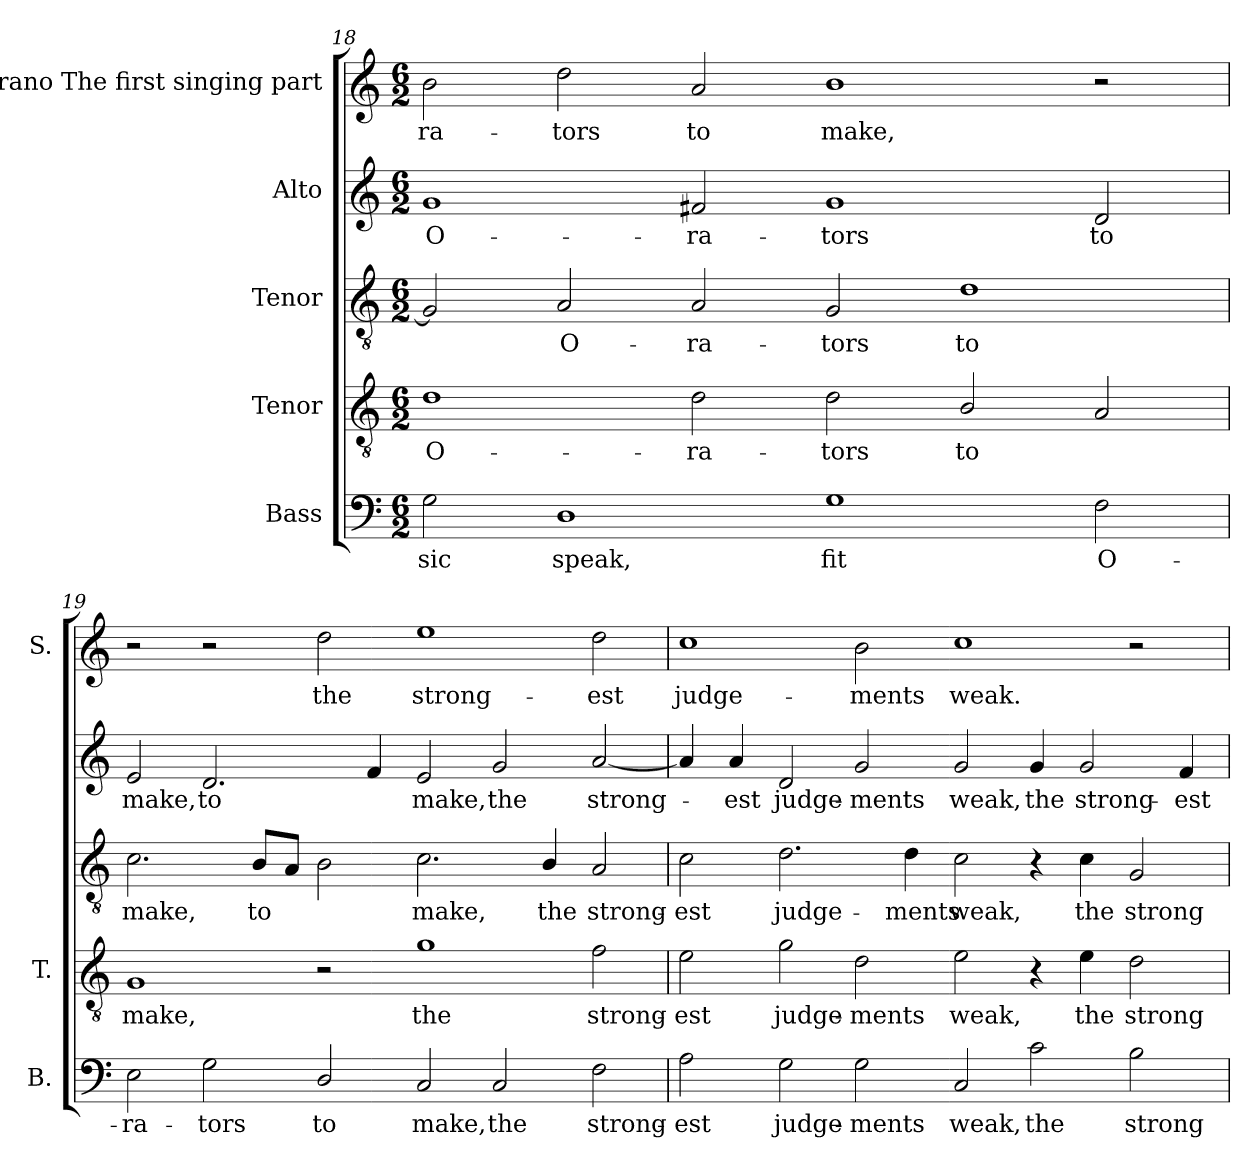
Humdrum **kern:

**kern	**text	**kern	**text	**kern	**text	**kern	**text	**kern	**text
*part5	*part5	*part4	*part4	*part3	*part3	*part2	*part2	*part1	*part1
*staff5	*staff5	*staff4	*staff4	*staff3	*staff3	*staff2	*staff2	*staff1	*staff1
*I"Bass	*	*I"Tenor	*	*I"Tenor	*	*I"Alto	*	*I"Soprano The first singing part	*
*I'B.	*	*I'T.	*	*	*	*	*	*I'S.	*
*clefF4	*	*clefGv2	*	*clefGv2	*	*clefG2	*	*clefG2	*
*	*	*ITrd7c12	*	*ITrd7c12	*	*ITrd7c12	*	*	*
*k[]	*	*k[]	*	*k[]	*	*k[]	*	*k[]	*
*C:	*	*C:	*	*C:	*	*C:	*	*C:	*
*M6/2	*	*M6/2	*	*M6/2	*	*M6/2	*	*M6/2	*
=18	=18	=18	=18	=18	=18	=18	=18	=18	=18
!	!LO:LY:b:color=#000000	!	!	!	!	!	!	!	!
!	!	!	!LO:LY:b:color=#000000	!	!	!	!	!	!
!	!	!	!	!	!	!	!LO:LY:b:color=#000000	!	!
!	!	!	!	!	!	!	!	!	!LO:LY:b:color=#000000
2Gi\	-sic	1Di	O-	2GGi/]	.	1Gi	O-	2bi\	-ra-
!	!LO:LY:b:color=#000000	!	!	!	!	!	!	!	!
!	!	!	!	!	!LO:LY:b:color=#000000	!	!	!	!
!	!	!	!	!	!	!	!	!	!LO:LY:b:color=#000000
1Di	speak,	.	.	2AAi/	O-	.	.	2ddi\	-tors
!	!	!	!LO:LY:b:color=#000000	!	!	!	!	!	!
!	!	!	!	!	!LO:LY:b:color=#000000	!	!	!	!
!	!	!	!	!	!	!	!LO:LY:b:color=#000000	!	!
!	!	!	!	!	!	!	!	!	!LO:LY:b:color=#000000
.	.	2Di\	-ra-	2AAi/	-ra-	2F#Xi/	-ra-	2ai/	to
!	!LO:LY:b:color=#000000	!	!	!	!	!	!	!	!
!	!	!	!LO:LY:b:color=#000000	!	!	!	!	!	!
!	!	!	!	!	!LO:LY:b:color=#000000	!	!	!	!
!	!	!	!	!	!	!	!LO:LY:b:color=#000000	!	!
!	!	!	!	!	!	!	!	!	!LO:LY:b:color=#000000
1Gi	fit	2Di\	-tors	2GGi/	-tors	1Gi	-tors	1bi	make,
!	!	!	!LO:LY:b:color=#000000	!	!	!	!	!	!
!	!	!	!	!	!LO:LY:b:color=#000000	!	!	!	!
.	.	2BBi/	to	1Di	to	.	.	.	.
!	!LO:LY:b:color=#000000	!	!	!	!	!	!	!	!
!	!	!	!	!	!	!	!LO:LY:b:color=#000000	!	!
2Fi\	O-	2AAi/	.	.	.	2Di/	to	2r	.
!!LO:PB:g=z
=19	=19	=19	=19	=19	=19	=19	=19	=19	=19
!	!LO:LY:b:color=#000000	!	!	!	!	!	!	!	!
!	!	!	!LO:LY:b:color=#000000	!	!	!	!	!	!
!	!	!	!	!	!LO:LY:b:color=#000000	!	!	!	!
!	!	!	!	!	!	!	!LO:LY:b:color=#000000	!	!
2Ei\	-ra-	1GGi	make,	2.Ci\	make,	2Ei/	make,	2r	.
!	!LO:LY:b:color=#000000	!	!	!	!	!	!	!	!
!	!	!	!	!	!	!	!LO:LY:b:color=#000000	!	!
2Gi\	-tors	.	.	.	.	2.Di/	to	2r	.
!	!	!	!	!	!LO:LY:b:color=#000000	!	!	!	!
.	.	.	.	8BBi/L	to	.	.	.	.
.	.	.	.	8AAi/J	.	.	.	.	.
!	!LO:LY:b:color=#000000	!	!	!	!	!	!	!	!
!	!	!	!	!	!	!	!	!	!LO:LY:b:color=#000000
2Di/	to	2r	.	2BBi\	.	.	.	2ddi\	the
.	.	.	.	.	.	4Fi/	.	.	.
!	!LO:LY:b:color=#000000	!	!	!	!	!	!	!	!
!	!	!	!LO:LY:b:color=#000000	!	!	!	!	!	!
!	!	!	!	!	!LO:LY:b:color=#000000	!	!	!	!
!	!	!	!	!	!	!	!LO:LY:b:color=#000000	!	!
!	!	!	!	!	!	!	!	!	!LO:LY:b:color=#000000
2Ci/	make,	1Gi	the	2.Ci\	make,	2Ei/	make,	1eei	strong-
!	!LO:LY:b:color=#000000	!	!	!	!	!	!	!	!
!	!	!	!	!	!	!	!LO:LY:b:color=#000000	!	!
2Ci/	the	.	.	.	.	2Gi/	the	.	.
!	!	!	!	!	!LO:LY:b:color=#000000	!	!	!	!
.	.	.	.	4BBi/	the	.	.	.	.
!	!LO:LY:b:color=#000000	!	!	!	!	!	!	!	!
!	!	!	!LO:LY:b:color=#000000	!	!	!	!	!	!
!	!	!	!	!	!LO:LY:b:color=#000000	!	!	!	!
!	!	!	!	!	!	!	!LO:LY:b:color=#000000	!	!
!	!	!	!	!	!	!	!	!	!LO:LY:b:color=#000000
2Fi\	strong-	2Fi\	strong-	2AAi/	strong-	[2Ai/	strong-	2ddi\	-est
=20	=20	=20	=20	=20	=20	=20	=20	=20	=20
!	!LO:LY:b:color=#000000	!	!	!	!	!	!	!	!
!	!	!	!LO:LY:b:color=#000000	!	!	!	!	!	!
!	!	!	!	!	!LO:LY:b:color=#000000	!	!	!	!
!	!	!	!	!	!	!	!	!	!LO:LY:b:color=#000000
2Ai\	-est	2Ei\	-est	2Ci\	-est	4Ai/]	.	1cci	judge-
!	!	!	!	!	!	!	!LO:LY:b:color=#000000	!	!
.	.	.	.	.	.	4Ai/	-est	.	.
!	!LO:LY:b:color=#000000	!	!	!	!	!	!	!	!
!	!	!	!LO:LY:b:color=#000000	!	!	!	!	!	!
!	!	!	!	!	!LO:LY:b:color=#000000	!	!	!	!
!	!	!	!	!	!	!	!LO:LY:b:color=#000000	!	!
2Gi\	judge-	2Gi\	judge-	2.Di\	judge-	2Di/	judge-	.	.
!	!LO:LY:b:color=#000000	!	!	!	!	!	!	!	!
!	!	!	!LO:LY:b:color=#000000	!	!	!	!	!	!
!	!	!	!	!	!	!	!LO:LY:b:color=#000000	!	!
!	!	!	!	!	!	!	!	!	!LO:LY:b:color=#000000
2Gi\	-ments	2Di\	-ments	.	.	2Gi/	-ments	2bi\	-ments
!	!	!	!	!	!LO:LY:b:color=#000000	!	!	!	!
.	.	.	.	4Di\	-ments	.	.	.	.
!	!LO:LY:b:color=#000000	!	!	!	!	!	!	!	!
!	!	!	!LO:LY:b:color=#000000	!	!	!	!	!	!
!	!	!	!	!	!LO:LY:b:color=#000000	!	!	!	!
!	!	!	!	!	!	!	!LO:LY:b:color=#000000	!	!
!	!	!	!	!	!	!	!	!	!LO:LY:b:color=#000000
2Ci/	weak,	2Ei\	weak,	2Ci\	weak,	2Gi/	weak,	1cci	weak.
!	!LO:LY:b:color=#000000	!	!	!	!	!	!	!	!
!	!	!	!	!	!	!	!LO:LY:b:color=#000000	!	!
2ci\	the	4r	.	4r	.	4Gi/	the	.	.
!	!	!	!LO:LY:b:color=#000000	!	!	!	!	!	!
!	!	!	!	!	!LO:LY:b:color=#000000	!	!	!	!
!	!	!	!	!	!	!	!LO:LY:b:color=#000000	!	!
.	.	4Ei\	the	4Ci\	the	2Gi/	strong-	.	.
!	!LO:LY:b:color=#000000	!	!	!	!	!	!	!	!
!	!	!	!LO:LY:b:color=#000000	!	!	!	!	!	!
!	!	!	!	!	!LO:LY:b:color=#000000	!	!	!	!
2Bi\	strong-	2Di\	strong-	2GGi/	strong-	.	.	2r	.
!	!	!	!	!	!	!	!LO:LY:b:color=#000000	!	!
.	.	.	.	.	.	4Fi/	-est	.	.
=	=	=	=	=	=	=	=	=	=
*-	*-	*-	*-	*-	*-	*-	*-	*-	*-
